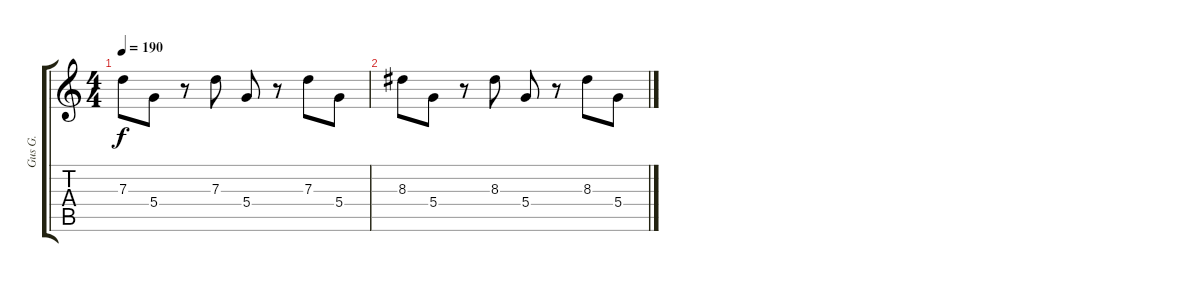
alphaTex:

\track ("Gus G." "Gus G.") {instrument distortionguitar}
\staff {score tabs}
\tuning (E4 B3 G3 D3 A2 E2) {hide}
\ts (4 4)
\tempo 190
\clef g2
\ks c
7.3.8{dy f volume 1} 5.4.8 r.8 7.3.8 5.4.8 r.8 7.3.8 5.4.8 |
8.3.8{volume 0} 5.4.8 r.8 8.3.8 5.4.8 r.8 8.3.8{volume 0} 5.4.8
